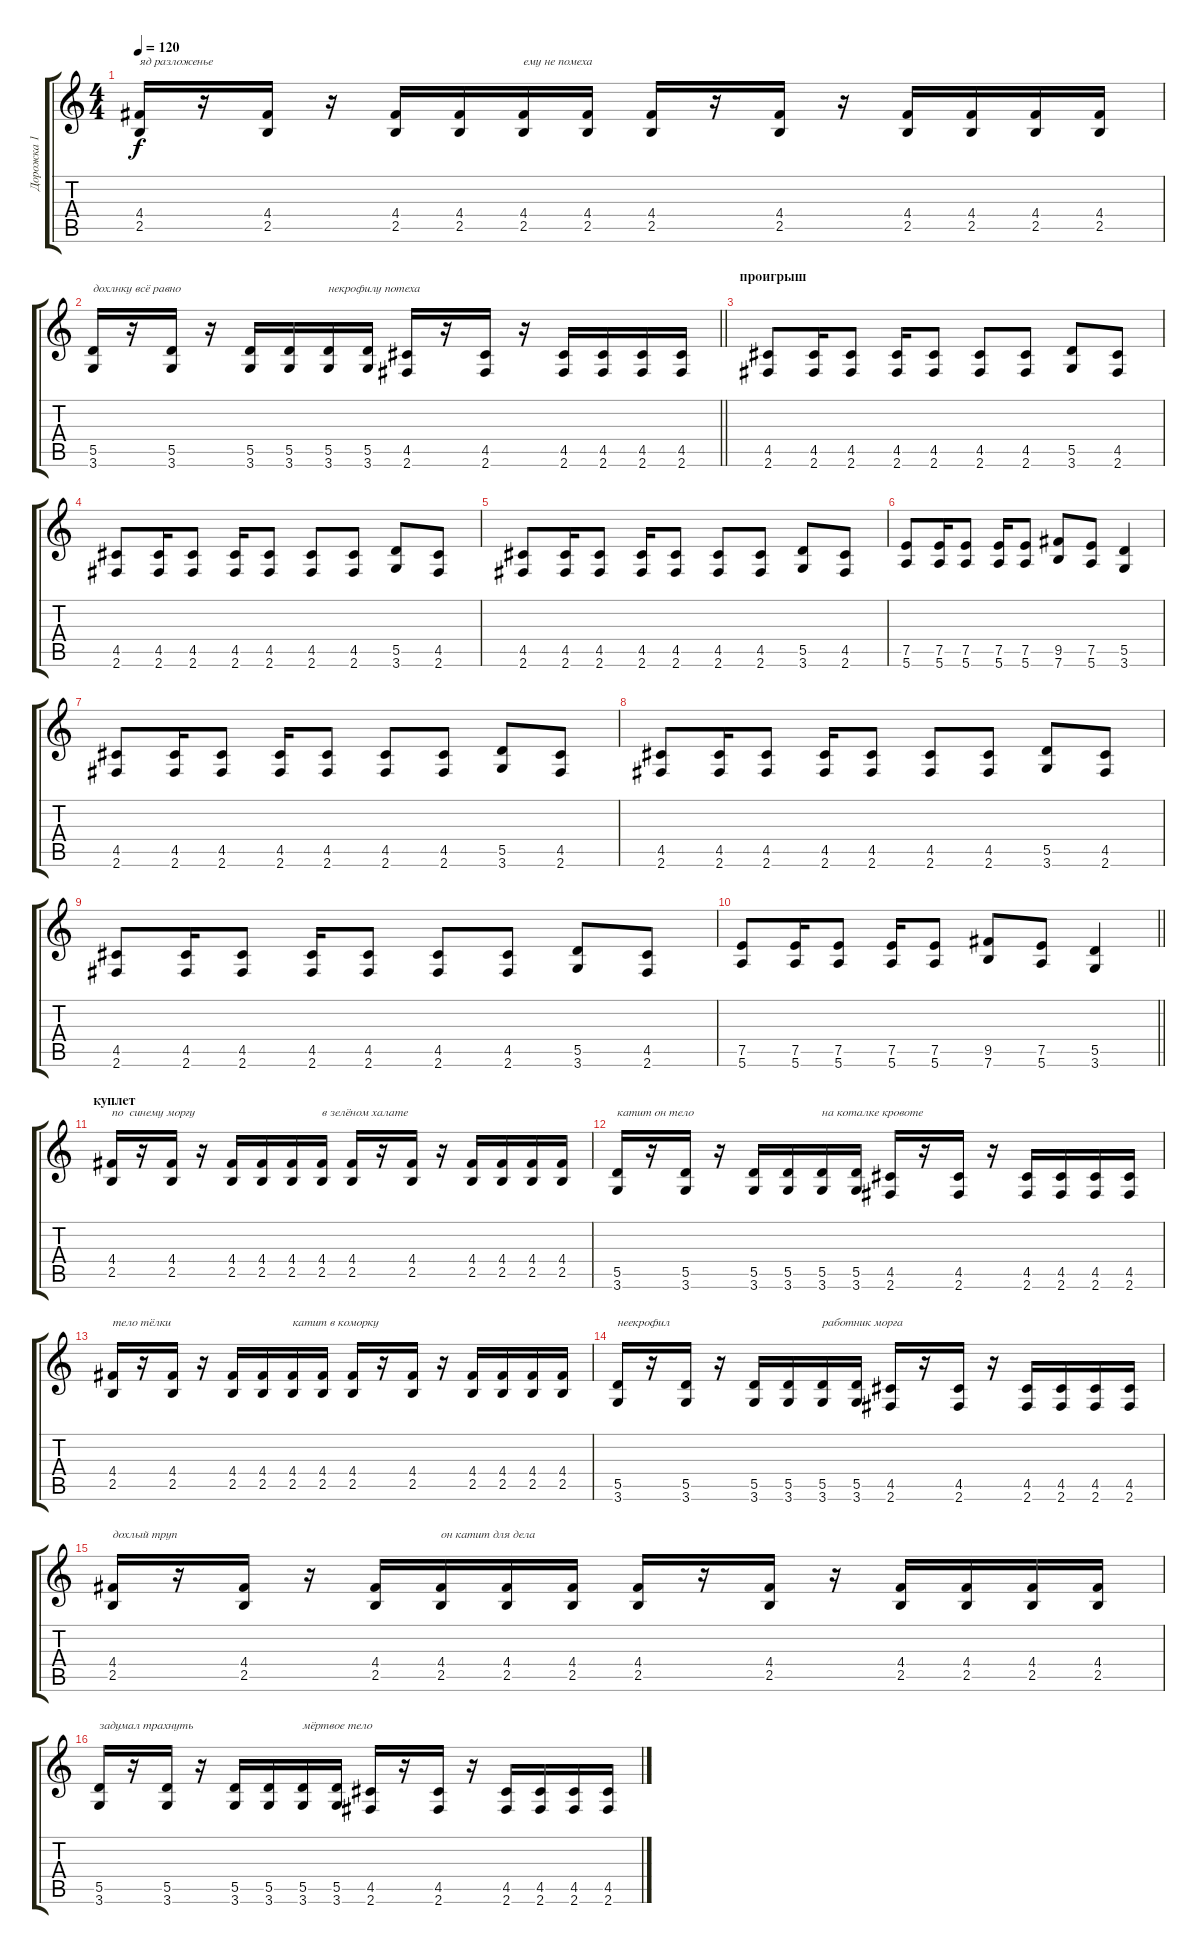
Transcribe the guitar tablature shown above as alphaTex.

\track ("Дорожка 1" "Дорожка 1") {instrument distortionguitar}
\staff {score tabs}
\tuning (E4 B3 G3 D3 A2 E2) {hide}
\ts (4 4)
\tempo 120
\clef g2
\ks c
(4.4 2.5).16{txt "яд разложенье" dy f} r.16 (4.4 2.5).16 r.16 (4.4 2.5).16 (4.4 2.5).16 (4.4 2.5).16{txt "ему не помеха"} (4.4 2.5).16 (4.4 2.5).16 r.16 (4.4 2.5).16 r.16 (4.4 2.5).16 (4.4 2.5).16 (4.4 2.5).16 (4.4 2.5).16 |
\barLineRight lightlight
(5.5 3.6).16{txt "дохлнку всё равно"} r.16 (5.5 3.6).16 r.16 (5.5 3.6).16 (5.5 3.6).16 (5.5 3.6).16{txt "некрофилу потеха"} (5.5 3.6).16 (4.5 2.6).16 r.16 (4.5 2.6).16 r.16 (4.5 2.6).16 (4.5 2.6).16 (4.5 2.6).16 (4.5 2.6).16 |
\section ("" "проигрыш")
(4.5 2.6).8 (4.5 2.6).16 (4.5 2.6).8 (4.5 2.6).16 (4.5 2.6).8 (4.5 2.6).8 (4.5 2.6).8 (5.5 3.6).8 (4.5 2.6).8 |
(4.5 2.6).8 (4.5 2.6).16 (4.5 2.6).8 (4.5 2.6).16 (4.5 2.6).8 (4.5 2.6).8 (4.5 2.6).8 (5.5 3.6).8 (4.5 2.6).8 |
(4.5 2.6).8 (4.5 2.6).16 (4.5 2.6).8 (4.5 2.6).16 (4.5 2.6).8 (4.5 2.6).8 (4.5 2.6).8 (5.5 3.6).8 (4.5 2.6).8 |
(7.5 5.6).8 (7.5 5.6).16 (7.5 5.6).8 (7.5 5.6).16 (7.5 5.6).8 (9.5 7.6).8 (7.5 5.6).8 (5.5 3.6).4 |
(4.5 2.6).8 (4.5 2.6).16 (4.5 2.6).8 (4.5 2.6).16 (4.5 2.6).8 (4.5 2.6).8 (4.5 2.6).8 (5.5 3.6).8 (4.5 2.6).8 |
(4.5 2.6).8 (4.5 2.6).16 (4.5 2.6).8 (4.5 2.6).16 (4.5 2.6).8 (4.5 2.6).8 (4.5 2.6).8 (5.5 3.6).8 (4.5 2.6).8 |
(4.5 2.6).8 (4.5 2.6).16 (4.5 2.6).8 (4.5 2.6).16 (4.5 2.6).8 (4.5 2.6).8 (4.5 2.6).8 (5.5 3.6).8 (4.5 2.6).8 |
\barLineRight lightlight
(7.5 5.6).8 (7.5 5.6).16 (7.5 5.6).8 (7.5 5.6).16 (7.5 5.6).8 (9.5 7.6).8 (7.5 5.6).8 (5.5 3.6).4 |
\section ("" "куплет")
(4.4 2.5).16{txt "по  синему моргу"} r.16 (4.4 2.5).16 r.16 (4.4 2.5).16 (4.4 2.5).16 (4.4 2.5).16 (4.4 2.5).16{txt "в зелёном халате"} (4.4 2.5).16 r.16 (4.4 2.5).16 r.16 (4.4 2.5).16 (4.4 2.5).16 (4.4 2.5).16 (4.4 2.5).16 |
(5.5 3.6).16{txt "катит он тело "} r.16 (5.5 3.6).16 r.16 (5.5 3.6).16 (5.5 3.6).16 (5.5 3.6).16{txt "на коталке кровоте"} (5.5 3.6).16 (4.5 2.6).16 r.16 (4.5 2.6).16 r.16 (4.5 2.6).16 (4.5 2.6).16 (4.5 2.6).16 (4.5 2.6).16 |
(4.4 2.5).16{txt "тело тёлки"} r.16 (4.4 2.5).16 r.16 (4.4 2.5).16 (4.4 2.5).16 (4.4 2.5).16{txt "катит в коморку"} (4.4 2.5).16 (4.4 2.5).16 r.16 (4.4 2.5).16 r.16 (4.4 2.5).16 (4.4 2.5).16 (4.4 2.5).16 (4.4 2.5).16 |
(5.5 3.6).16{txt "неекрофил "} r.16 (5.5 3.6).16 r.16 (5.5 3.6).16 (5.5 3.6).16 (5.5 3.6).16{txt "работник морга"} (5.5 3.6).16 (4.5 2.6).16 r.16 (4.5 2.6).16 r.16 (4.5 2.6).16 (4.5 2.6).16 (4.5 2.6).16 (4.5 2.6).16 |
(4.4 2.5).16{txt "дохлый труп "} r.16 (4.4 2.5).16 r.16 (4.4 2.5).16 (4.4 2.5).16{txt "он катит для дела "} (4.4 2.5).16 (4.4 2.5).16 (4.4 2.5).16 r.16 (4.4 2.5).16 r.16 (4.4 2.5).16 (4.4 2.5).16 (4.4 2.5).16 (4.4 2.5).16 |
(5.5 3.6).16{txt "задумал трахнуть"} r.16 (5.5 3.6).16 r.16 (5.5 3.6).16 (5.5 3.6).16 (5.5 3.6).16{txt "мёртвое тело"} (5.5 3.6).16 (4.5 2.6).16 r.16 (4.5 2.6).16 r.16 (4.5 2.6).16 (4.5 2.6).16 (4.5 2.6).16 (4.5 2.6).16
